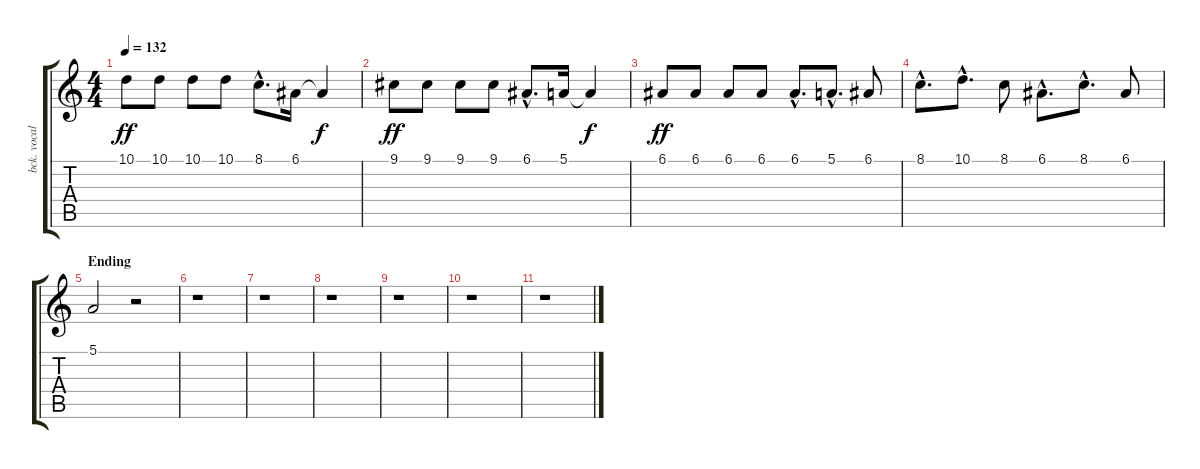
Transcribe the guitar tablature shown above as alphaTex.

\track ("bck. vocal" "bck. vocal") {instrument voiceoohs}
\staff {score tabs}
\tuning (E4 B3 G3 D3 A2 E2) {hide}
\ts (4 4)
\tempo 132
\clef g2
\ks c
10.1.8{dy ff} 10.1.8 10.1.8 10.1.8 8.1{hac}.8{d} 6.1.16 6.1{t}.4{dy f} |
9.1.8{dy ff} 9.1.8 9.1.8 9.1.8 6.1{hac}.8{d} 5.1.16 5.1{t}.4{dy f} |
6.1.8{dy ff} 6.1.8 6.1.8 6.1.8 6.1{hac}.8{d} 5.1{hac}.8{d} 6.1.8 |
8.1{hac}.8{d} 10.1{hac}.8{d} 8.1.8 6.1{hac}.8{d} 8.1{hac}.8{d} 6.1.8 |
\section ("" "Ending")
5.1.2 r.2 |
r.1 |
r.1 |
r.1 |
r.1 |
r.1 |
r.1
